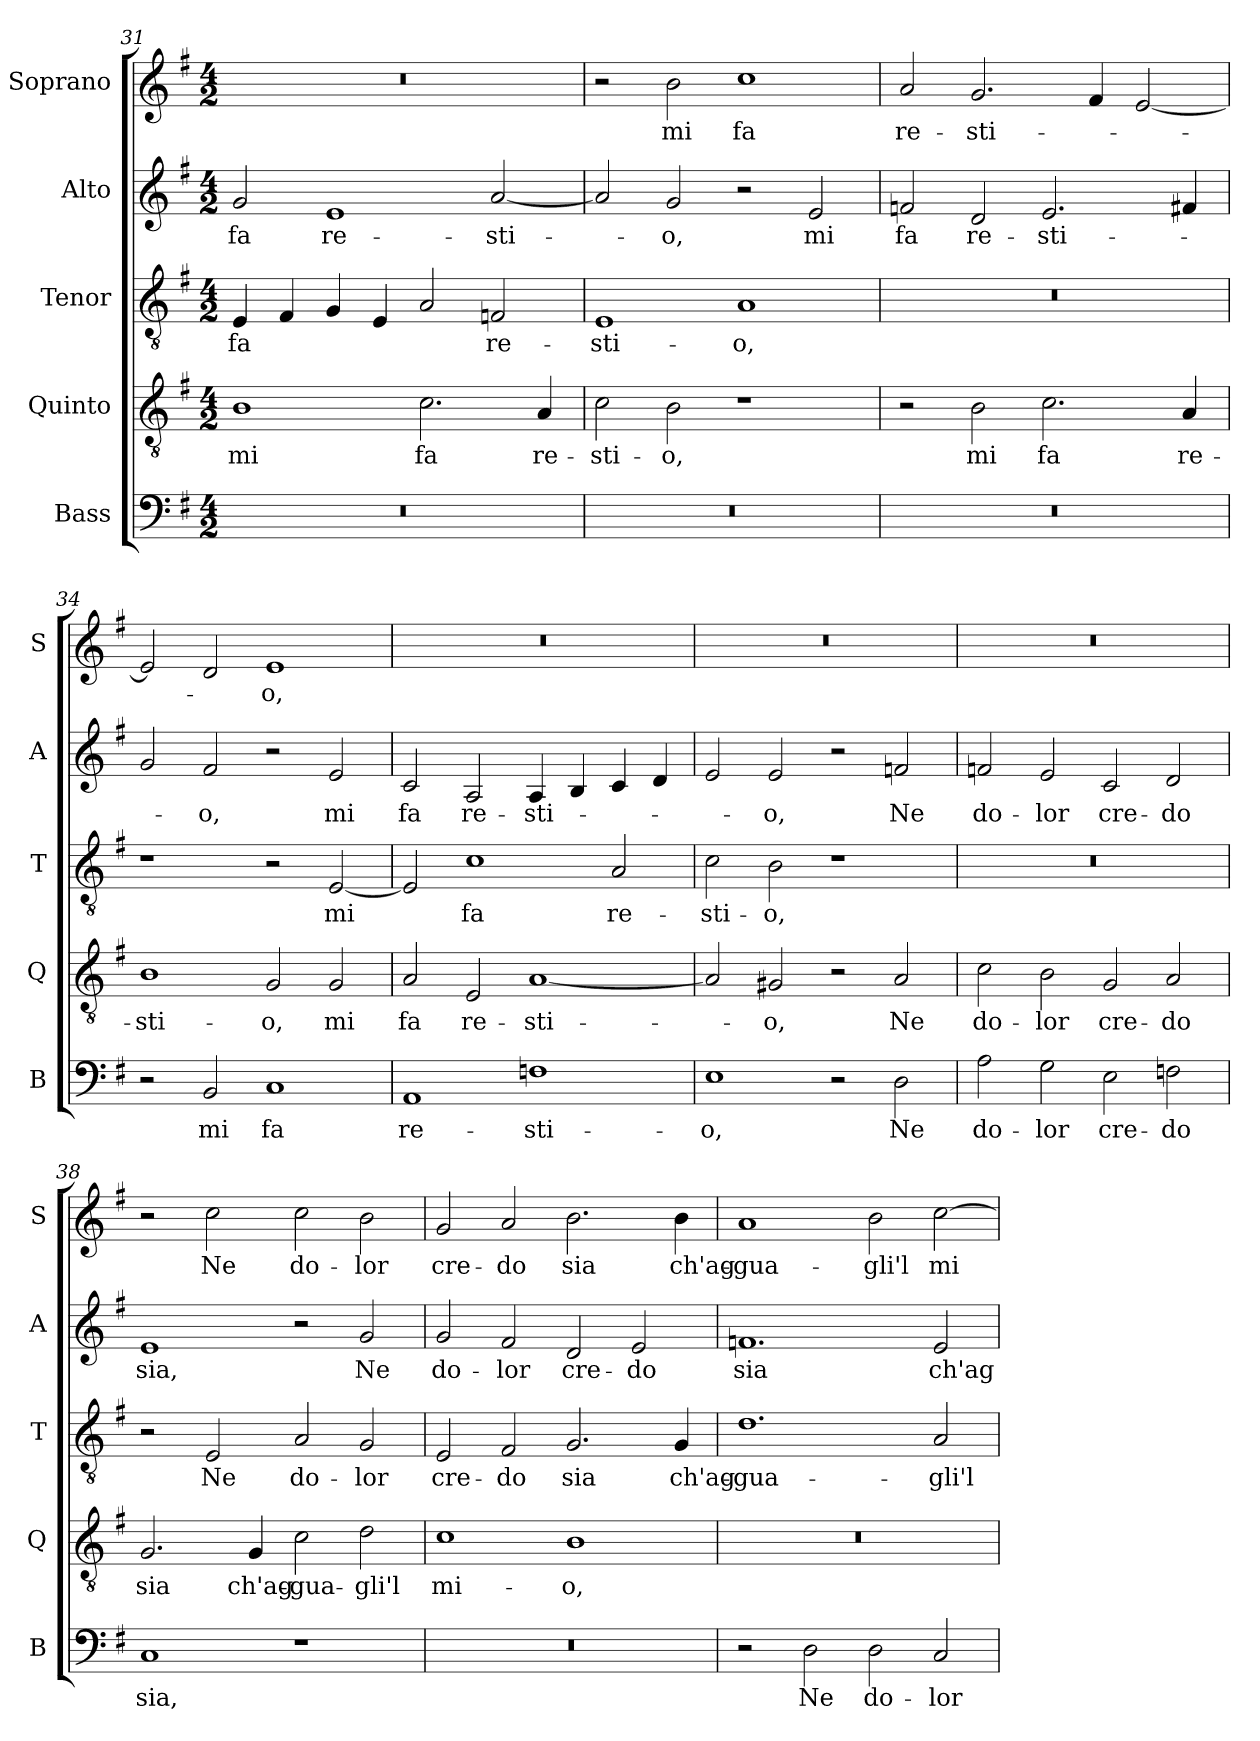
**kern	**text	**kern	**text	**kern	**text	**kern	**text	**kern	**text
*part5	*part5	*part4	*part4	*part3	*part3	*part2	*part2	*part1	*part1
*staff5	*staff5	*staff4	*staff4	*staff3	*staff3	*staff2	*staff2	*staff1	*staff1
*I"Bass	*	*I"Quinto	*	*I"Tenor	*	*I"Alto	*	*I"Soprano	*
*I'B	*	*I'Q	*	*I'T	*	*I'A	*	*I'S	*
*clefF4	*	*clefGv2	*	*clefGv2	*	*clefG2	*	*clefG2	*
*k[f#]	*	*k[f#]	*	*k[f#]	*	*k[f#]	*	*k[f#]	*
*G:	*	*G:	*	*G:	*	*G:	*	*G:	*
*M4/2	*	*M4/2	*	*M4/2	*	*M4/2	*	*M4/2	*
=31	=31	=31	=31	=31	=31	=31	=31	=31	=31
!	!	!	!LO:LY:b	!	!LO:LY:b	!	!LO:LY:b	!	!
0r	.	1B	mi	4E/	fa	2g/	fa	0r	.
.	.	.	.	4F#/	.	.	.	.	.
!	!	!	!	!	!	!	!LO:LY:b	!	!
.	.	.	.	4G/	.	1e	re-	.	.
.	.	.	.	4E/	.	.	.	.	.
!	!	!	!LO:LY:b	!	!	!	!	!	!
.	.	2.c\	fa	2A/	.	.	.	.	.
!	!	!	!	!	!LO:LY:b	!	!LO:LY:b	!	!
.	.	.	.	2Fn/	re-	[2a/	-sti-	.	.
!	!	!	!LO:LY:b	!	!	!	!	!	!
.	.	4A/	re-	.	.	.	.	.	.
=32	=32	=32	=32	=32	=32	=32	=32	=32	=32
!	!	!	!LO:LY:b	!	!LO:LY:b	!	!	!	!
0r	.	2c\	-sti-	1E	-sti-	2a/]	.	2r	.
!	!	!	!LO:LY:b	!	!	!	!LO:LY:b	!	!LO:LY:b
.	.	2B\	-o,	.	.	2g/	-o,	2b\	mi
!	!	!	!	!	!LO:LY:b	!	!	!	!LO:LY:b
.	.	1r	.	1A	-o,	2r	.	1cc	fa
!	!	!	!	!	!	!	!LO:LY:b	!	!
.	.	.	.	.	.	2e/	mi	.	.
!!LO:PB:g=z
=33	=33	=33	=33	=33	=33	=33	=33	=33	=33
!	!	!	!	!	!	!	!LO:LY:b	!	!LO:LY:b
0r	.	2r	.	0r	.	2fn/	fa	2a/	re-
!	!	!	!LO:LY:b	!	!	!	!LO:LY:b	!	!LO:LY:b
.	.	2B\	mi	.	.	2d/	re-	2.g/	-sti-
!	!	!	!LO:LY:b	!	!	!	!LO:LY:b	!	!
.	.	2.c\	fa	.	.	2.e/	-sti-	.	.
.	.	.	.	.	.	.	.	4f#/	.
.	.	.	.	.	.	.	.	[2e/	.
!	!	!	!LO:LY:b	!	!	!	!	!	!
.	.	4A/	re-	.	.	4f#X/	.	.	.
=34	=34	=34	=34	=34	=34	=34	=34	=34	=34
!	!	!	!LO:LY:b	!	!	!	!	!	!
2r	.	1B	-sti-	1r	.	2g/	.	2e/]	.
!	!LO:LY:b	!	!	!	!	!	!LO:LY:b	!	!
2BB/	mi	.	.	.	.	2f#/	-o,	2d/	.
!	!LO:LY:b	!	!LO:LY:b	!	!	!	!	!	!LO:LY:b
1C	fa	2G/	-o,	2r	.	2r	.	1e	-o,
!	!	!	!LO:LY:b	!	!LO:LY:b	!	!LO:LY:b	!	!
.	.	2G/	mi	[2E/	mi	2e/	mi	.	.
=35	=35	=35	=35	=35	=35	=35	=35	=35	=35
!	!LO:LY:b	!	!LO:LY:b	!	!	!	!LO:LY:b	!	!
1AA	re-	2A/	fa	2E/]	.	2c/	fa	0r	.
!	!	!	!LO:LY:b	!	!LO:LY:b	!	!LO:LY:b	!	!
.	.	2E/	re-	1c	fa	2A/	re-	.	.
!	!LO:LY:b	!	!LO:LY:b	!	!	!	!LO:LY:b	!	!
1Fn	-sti-	[1A	-sti-	.	.	4A/	-sti-	.	.
.	.	.	.	.	.	4B/	.	.	.
!	!	!	!	!	!LO:LY:b	!	!	!	!
.	.	.	.	2A/	re-	4c/	.	.	.
.	.	.	.	.	.	4d/	.	.	.
=36	=36	=36	=36	=36	=36	=36	=36	=36	=36
!	!LO:LY:b	!	!	!	!LO:LY:b	!	!	!	!
1E	-o,	2A/]	.	2c\	-sti-	2e/	.	0r	.
!	!	!	!LO:LY:b	!	!LO:LY:b	!	!LO:LY:b	!	!
.	.	2G#X/	-o,	2B\	-o,	2e/	-o,	.	.
2r	.	2r	.	1r	.	2r	.	.	.
!	!LO:LY:b	!	!LO:LY:b	!	!	!	!LO:LY:b	!	!
2D\	Ne	2A/	Ne	.	.	2fn/	Ne	.	.
!!LO:LB:g=z
=37	=37	=37	=37	=37	=37	=37	=37	=37	=37
!	!LO:LY:b	!	!LO:LY:b	!	!	!	!LO:LY:b	!	!
2A\	do-	2c\	do-	0r	.	2fn/	do-	0r	.
!	!LO:LY:b	!	!LO:LY:b	!	!	!	!LO:LY:b	!	!
2G\	-lor	2B\	-lor	.	.	2e/	-lor	.	.
!	!LO:LY:b	!	!LO:LY:b	!	!	!	!LO:LY:b	!	!
2E\	cre-	2G/	cre-	.	.	2c/	cre-	.	.
!	!LO:LY:b	!	!LO:LY:b	!	!	!	!LO:LY:b	!	!
2Fn\	-do	2A/	-do	.	.	2d/	-do	.	.
=38	=38	=38	=38	=38	=38	=38	=38	=38	=38
!	!LO:LY:b	!	!LO:LY:b	!	!	!	!LO:LY:b	!	!
1C	sia,	2.G/	sia	2r	.	1e	sia,	2r	.
!	!	!	!	!	!LO:LY:b	!	!	!	!LO:LY:b
.	.	.	.	2E/	Ne	.	.	2cc\	Ne
!	!	!	!LO:LY:b	!	!	!	!	!	!
.	.	4G/	ch'ag-	.	.	.	.	.	.
!	!	!	!LO:LY:b	!	!LO:LY:b	!	!	!	!LO:LY:b
1r	.	2c\	-gua-	2A/	do-	2r	.	2cc\	do-
!	!	!	!LO:LY:b	!	!LO:LY:b	!	!LO:LY:b	!	!LO:LY:b
.	.	2d\	-gli'l	2G/	-lor	2g/	Ne	2b\	-lor
=39	=39	=39	=39	=39	=39	=39	=39	=39	=39
!	!	!	!LO:LY:b	!	!LO:LY:b	!	!LO:LY:b	!	!LO:LY:b
0r	.	1c	mi-	2E/	cre-	2g/	do-	2g/	cre-
!	!	!	!	!	!LO:LY:b	!	!LO:LY:b	!	!LO:LY:b
.	.	.	.	2F#/	-do	2f#/	-lor	2a/	-do
!	!	!	!LO:LY:b	!	!LO:LY:b	!	!LO:LY:b	!	!LO:LY:b
.	.	1B	-o,	2.G/	sia	2d/	cre-	2.b\	sia
!	!	!	!	!	!	!	!LO:LY:b	!	!
.	.	.	.	.	.	2e/	-do	.	.
!	!	!	!	!	!LO:LY:b	!	!	!	!LO:LY:b
.	.	.	.	4G/	ch'ag-	.	.	4b\	ch'ag-
=40	=40	=40	=40	=40	=40	=40	=40	=40	=40
!	!	!	!	!	!LO:LY:b	!	!LO:LY:b	!	!LO:LY:b
2r	.	0r	.	1.d	-gua-	1.fn	sia	1a	-gua-
!	!LO:LY:b	!	!	!	!	!	!	!	!
2D\	Ne	.	.	.	.	.	.	.	.
!	!LO:LY:b	!	!	!	!	!	!	!	!LO:LY:b
2D\	do-	.	.	.	.	.	.	2b\	-gli'l
!	!LO:LY:b	!	!	!	!LO:LY:b	!	!LO:LY:b	!	!LO:LY:b
2C/	-lor	.	.	2A/	-gli'l	2e/	ch'ag-	[2cc\	mi-
=	=	=	=	=	=	=	=	=	=
*-	*-	*-	*-	*-	*-	*-	*-	*-	*-
